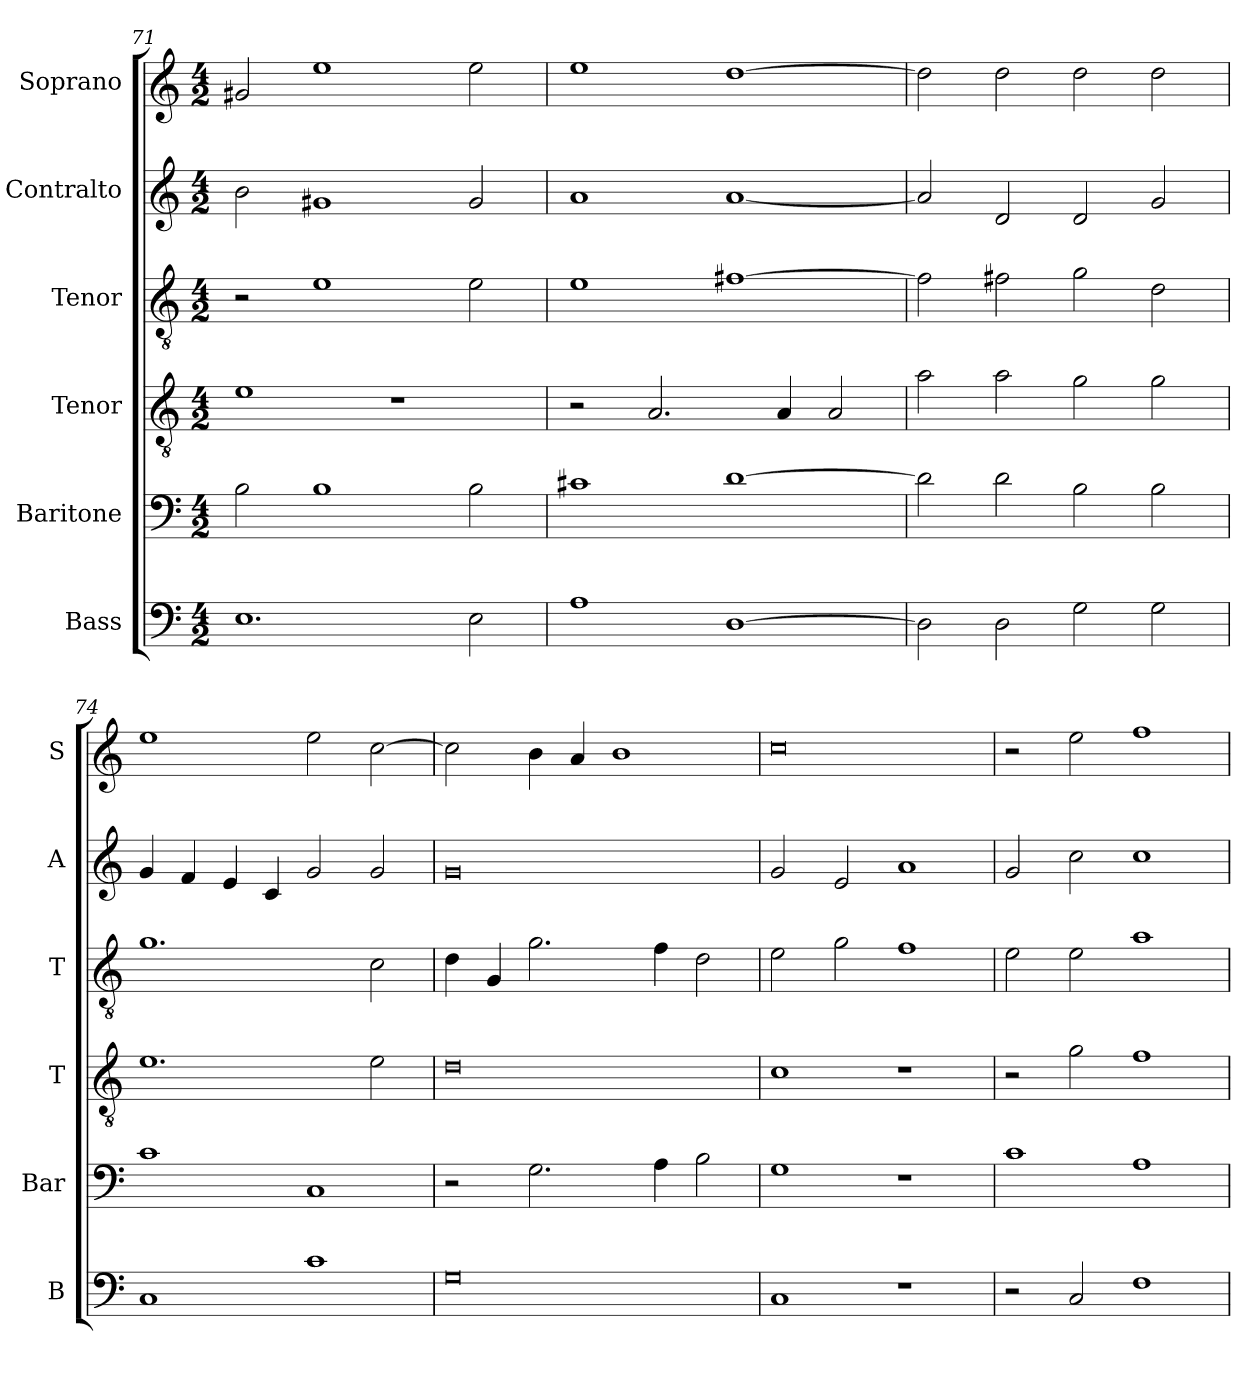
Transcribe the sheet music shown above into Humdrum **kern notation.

**kern	**kern	**kern	**kern	**kern	**kern
*part6	*part5	*part4	*part3	*part2	*part1
*staff6	*staff5	*staff4	*staff3	*staff2	*staff1
*I"Bass	*I"Baritone	*I"Tenor	*I"Tenor	*I"Contralto	*I"Soprano
*I'B	*I'Bar	*I'T	*I'T	*I'A	*I'S
*clefF4	*clefF4	*clefGv2	*clefGv2	*clefG2	*clefG2
*k[]	*k[]	*k[]	*k[]	*k[]	*k[]
*G:mix	*G:mix	*G:mix	*G:mix	*G:mix	*G:mix
*M4/2	*M4/2	*M4/2	*M4/2	*M4/2	*M4/2
=71	=71	=71	=71	=71	=71
1.E	2B	1e	2r	2b	2g#X
.	1B	.	1e	1g#X	1ee
.	.	1r	.	.	.
2E	2B	.	2e	2g#	2ee
=72	=72	=72	=72	=72	=72
1A	1c#X	2r	1e	1a	1ee
.	.	2.A	.	.	.
[1D	[1d	.	[1f#X	[1a	[1dd
.	.	4A	.	.	.
.	.	2A	.	.	.
=73	=73	=73	=73	=73	=73
2D]	2d]	2a	2f#]	2a]	2dd]
2D	2d	2a	2f#X	2d	2dd
2G	2B	2g	2g	2d	2dd
2G	2B	2g	2d	2g	2dd
=74	=74	=74	=74	=74	=74
1C	1c	1.e	1.g	4g	1ee
.	.	.	.	4f	.
.	.	.	.	4e	.
.	.	.	.	4c	.
1c	1C	.	.	2g	2ee
.	.	2e	2c	2g	[2cc
=75	=75	=75	=75	=75	=75
0G	2r	0d	4d	0g	2cc]
.	.	.	4G	.	.
.	2.G	.	2.g	.	4b
.	.	.	.	.	4a
.	.	.	.	.	1b
.	4A	.	4f	.	.
.	2B	.	2d	.	.
=76	=76	=76	=76	=76	=76
1C	1G	1c	2e	2g	0cc
.	.	.	2g	2e	.
1r	1r	1r	1f	1a	.
=77	=77	=77	=77	=77	=77
2r	1c	2r	2e	2g	2r
2C	.	2g	2e	2cc	2ee
1F	1A	1f	1a	1cc	1ff
=	=	=	=	=	=
*-	*-	*-	*-	*-	*-
